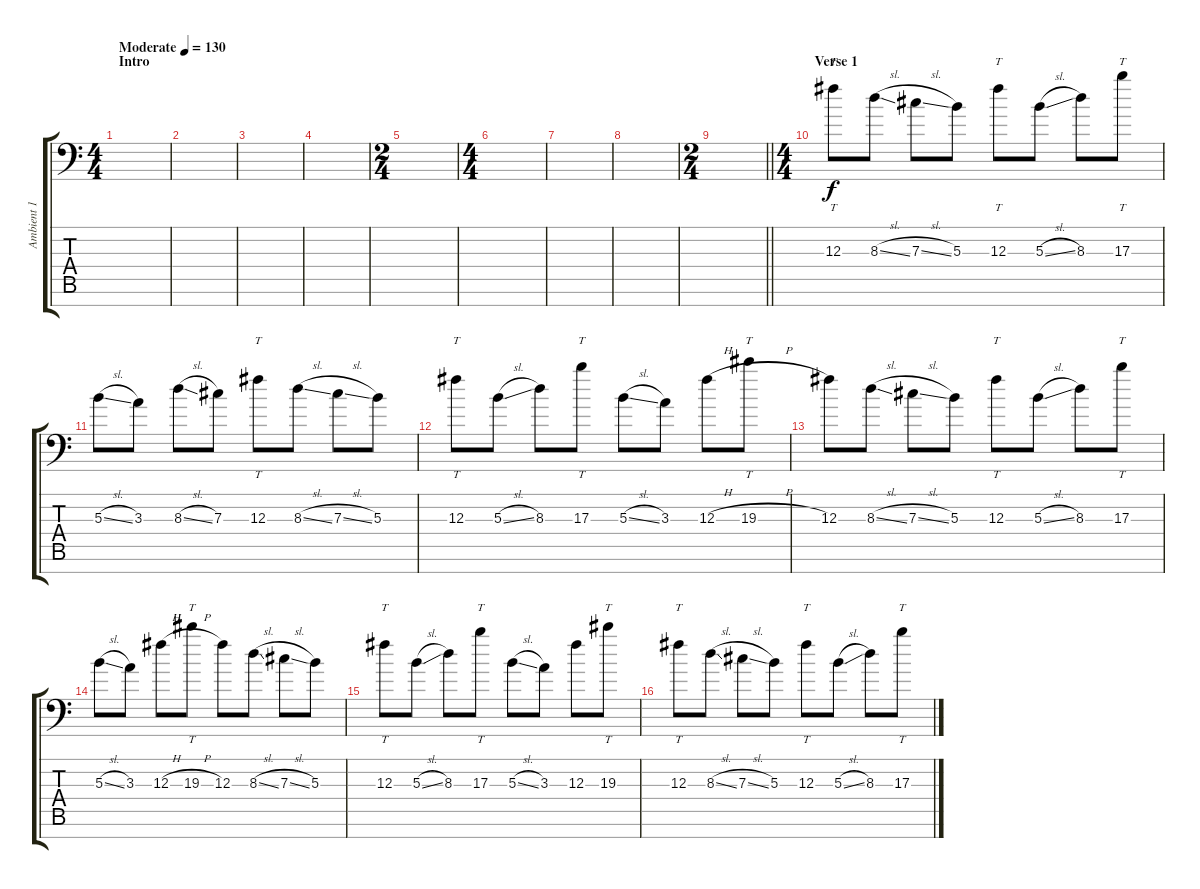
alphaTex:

\track ("Ambient 1" "Ambient 1") {instrument electricguitarjazz}
\staff {score tabs}
\tuning (Eb4 Bb3 Gb3 Eb3 Bb2 F2 Bb1) {hide}
\ts (4 4)
\section ("" "Intro")
\tempo (130 "Moderate")
\clef f4
\ks c
|
|
|
|
\ts (2 4)
|
\ts (4 4)
|
|
|
\ts (2 4)
\barLineRight lightlight
|
\ts (4 4)
\section ("" "Verse 1")
12.3.8{tt} 8.3{sl}.8 7.3{sl}.8 5.3.8 12.3.8{tt} 5.3{sl}.8 8.3.8 17.3.8{tt} |
5.3{sl}.8 3.3.8 8.3{sl}.8 7.3.8 12.3.8{tt} 8.3{sl}.8 7.3{sl}.8 5.3.8 |
12.3.8{tt} 5.3{sl}.8 8.3.8 17.3.8{tt} 5.3{sl}.8 3.3.8 12.3{h}.8 19.3{h}.8{tt} |
12.3.8 8.3{sl}.8 7.3{sl}.8 5.3.8 12.3.8{tt} 5.3{sl}.8 8.3.8 17.3.8{tt} |
5.3{sl}.8 3.3.8 12.3{h}.8 19.3{h}.8{tt} 12.3.8 8.3{sl}.8 7.3{sl}.8 5.3.8 |
12.3.8{tt} 5.3{sl}.8 8.3.8 17.3.8{tt} 5.3{sl}.8 3.3.8 12.3.8 19.3.8{tt} |
12.3.8{tt} 8.3{sl}.8 7.3{sl}.8 5.3.8 12.3.8{tt} 5.3{sl}.8 8.3.8 17.3.8{tt}
